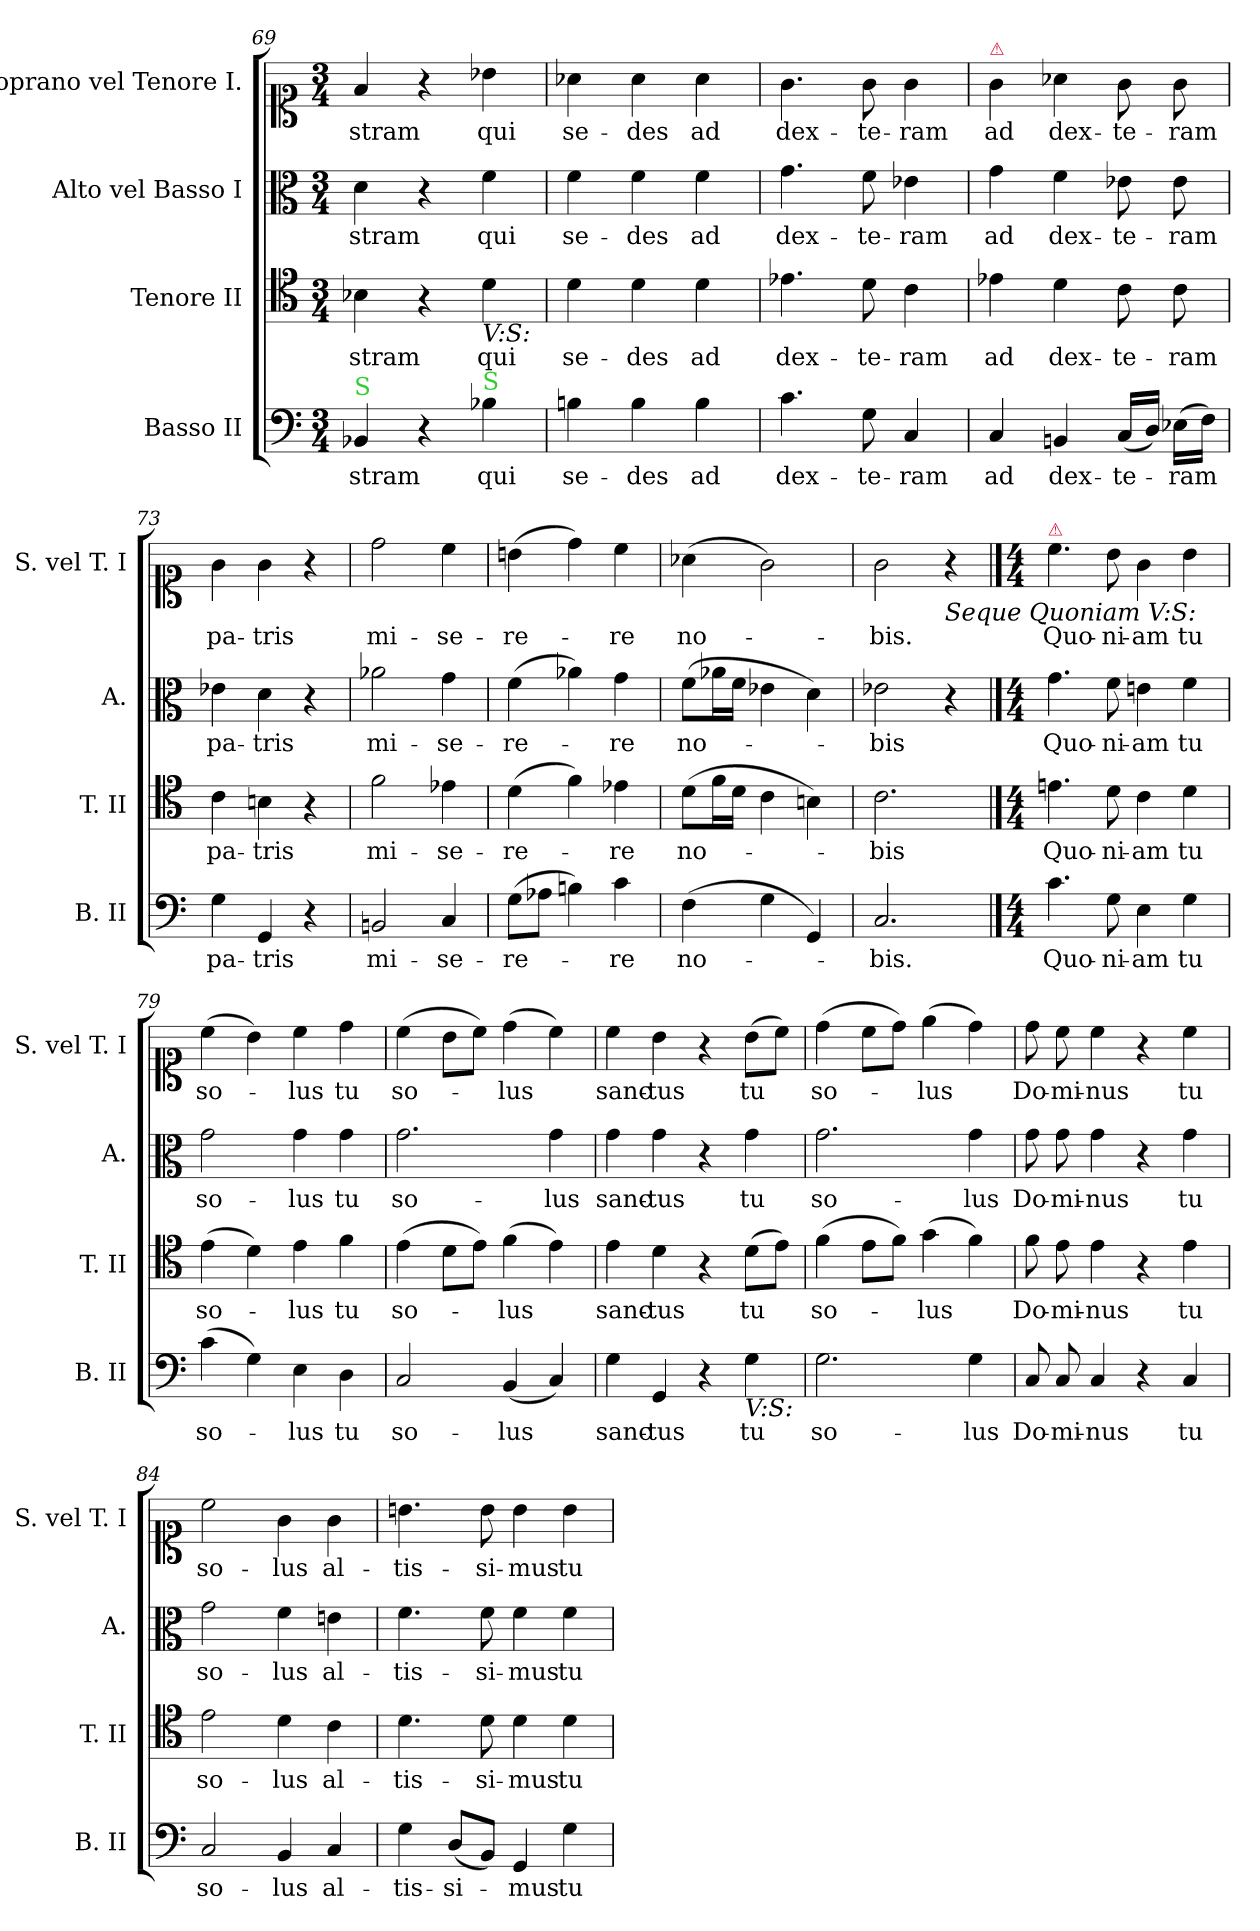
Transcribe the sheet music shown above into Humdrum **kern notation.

**kern	**text	**kern	**text	**kern	**text	**kern	**text
*part4	*part4	*part3	*part3	*part2	*part2	*part1	*part1
*staff4	*staff4	*staff3	*staff3	*staff2	*staff2	*staff1	*staff1
*I"Basso II	*	*I"Tenore II	*	*I"Alto vel Basso I	*	*I"Soprano vel Tenore I.	*
*I'B. II	*	*I'T. II	*	*I'A.	*	*I'S. vel T. I	*
*clefF4	*	*clefC4	*	*clefC3	*	*clefC1	*
*k[]	*	*k[]	*	*k[]	*	*k[]	*
*C:	*	*C:	*	*C:	*	*C:	*
*M3/4	*	*M3/4	*	*M3/4	*	*M3/4	*
=69	=69	=69	=69	=69	=69	=69	=69
!LO:TX:a:color=limegreen:t=S	!	!	!	!	!	!	!
4BB-X/	-stram	4B-X\	-stram	4d\	-stram	4f/	-stram
4r	.	4r	.	4r	.	4r	.
!	!	!LO:TX:b:i:t=V&colon;S&colon;	!	!	!	!	!
!LO:TX:a:color=limegreen:t=S	!	!	!	!	!	!	!
4B-X\	qui	4d\	qui	4f\	qui	4b-X\	qui
=70	=70	=70	=70	=70	=70	=70	=70
4Bn\	se-	4d\	se-	4f\	se-	4a-X\	se-
4B\	-des	4d\	-des	4f\	-des	4a-\	-des
4B\	ad	4d\	ad	4f\	ad	4a-\	ad
=71	=71	=71	=71	=71	=71	=71	=71
4.c\	dex-	4.e-X\	dex-	4.g\	dex-	4.g\	dex-
8G\	-te-	8d\	-te-	8f\	-te-	8g\	-te-
4C/	-ram	4c\	-ram	4e-X\	-ram	4g\	-ram
=72	=72	=72	=72	=72	=72	=72	=72
!	!	!	!	!	!	!LO:TX:a:color=crimson:t=⚠	!
4C/	ad	4e-X\	ad	4g\	ad	4g\	ad
4BBn/	dex-	4d\	dex-	4f\	dex-	4a-X\	dex-
(16C/LL	-te-	8c\	-te-	8e-X\	-te-	8g\	-te-
16D/JJ)	.	.	.	.	.	.	.
(16E-X\LL	-ram	8c\	-ram	8e-\	-ram	8g\	-ram
16F\JJ)	.	.	.	.	.	.	.
=73	=73	=73	=73	=73	=73	=73	=73
4G\	pa-	4c\	pa-	4e-X\	pa-	4g\	pa-
4GG/	-tris	4Bn\	-tris	4d\	-tris	4g\	-tris
4r	.	4r	.	4r	.	4r	.
=74	=74	=74	=74	=74	=74	=74	=74
2BBn/	mi-	2f\	mi-	2a-X\	mi-	2dd\	mi-
4C/	-se-	4e-X\	-se-	4g\	-se-	4cc\	-se-
=75	=75	=75	=75	=75	=75	=75	=75
(8G\L	-re-	(4d\	-re-	(4f\	-re-	(4bn\	-re-
8A-X\J	.	.	.	.	.	.	.
4Bn\)	.	4f\)	.	4a-X\)	.	4dd\)	.
4c\	-re	4e-X\	-re	4g\	-re	4cc\	-re
=76	=76	=76	=76	=76	=76	=76	=76
(4F\	no-	(8d\L	no-	(8f\L	no-	(4a-X\	no-
.	.	16f\L	.	16a-X\L	.	.	.
.	.	16d\JJ	.	16f\JJ	.	.	.
4G\	.	4c\	.	4e-X\	.	2g\)	.
4GG/)	.	4Bn\)	.	4d\)	.	.	.
=77	=77	=77	=77	=77	=77	=77	=77
2.C/	-bis.	2.c\	-bis	2e-X\	-bis	2g\	-bis.
!	!	!	!	!	!	!LO:TX:b:i:t=Seque Quoniam V&colon;S&colon;	!
.	.	.	.	4r	.	4r	.
==78	==78	==78	==78	==78	==78	==78	==78
*	*	*	*	*k[]	*	*	*
*M4/4	*	*M4/4	*	*M4/4	*	*M4/4	*
!	!	!	!	!	!	!LO:TX:a:color=crimson:t=⚠	!
4.c\	Quo-	4.en\	Quo-	4.g\	Quo-	4.cc\	Quo-
8G\	-ni-	8d\	-ni-	8f\	-ni-	8b\	-ni-
4E\	-am	4c\	-am	4en\	-am	4g\	-am
4G\	tu	4d\	tu	4f\	tu	4b\	tu
=79	=79	=79	=79	=79	=79	=79	=79
(4c\	so-	(4e\	so-	2g\	so-	(4cc\	so-
4G\)	.	4d\)	.	.	.	4b\)	.
4E\	-lus	4e\	-lus	4g\	-lus	4cc\	-lus
4D\	tu	4f\	tu	4g\	tu	4dd\	tu
=80	=80	=80	=80	=80	=80	=80	=80
2C/	so-	(4e\	so-	2.g\	so-	(4cc\	so-
.	.	8d\L	.	.	.	8b\L	.
.	.	8e\J)	.	.	.	8cc\J)	.
(4BB/	-lus	(4f\	-lus	.	.	(4dd\	-lus
4C/)	.	4e\)	.	4g\	-lus	4cc\)	.
=81	=81	=81	=81	=81	=81	=81	=81
4G\	sanc-	4e\	sanc-	4g\	sanc-	4cc\	sanc-
4GG/	-tus	4d\	-tus	4g\	-tus	4b\	-tus
4r	.	4r	.	4r	.	4r	.
!LO:TX:b:i:t=V&colon;S&colon;	!	!	!	!	!	!	!
4G\	tu	(8d\L	tu	4g\	tu	(8b\L	tu
.	.	8e\J)	.	.	.	8cc\J)	.
=82	=82	=82	=82	=82	=82	=82	=82
2.G\	so-	(4f\	so-	2.g\	so-	(4dd\	so-
.	.	8e\L	.	.	.	8cc\L	.
.	.	8f\J)	.	.	.	8dd\J)	.
.	.	(4g\	-lus	.	.	(4ee\	-lus
4G\	-lus	4f\)	.	4g\	-lus	4dd\)	.
=83	=83	=83	=83	=83	=83	=83	=83
8C/	Do-	8f\	Do-	8g\	Do-	8dd\	Do-
8C/	-mi-	8e\	-mi-	8g\	-mi-	8cc\	-mi-
4C/	-nus	4e\	-nus	4g\	-nus	4cc\	-nus
4r	.	4r	.	4r	.	4r	.
4C/	tu	4e\	tu	4g\	tu	4cc\	tu
=84	=84	=84	=84	=84	=84	=84	=84
2C/	so-	2e\	so-	2g\	so-	2cc\	so-
4BB/	-lus	4d\	-lus	4f\	-lus	4g\	-lus
4C/	al-	4c\	al-	4en\	al-	4g\	al-
=85	=85	=85	=85	=85	=85	=85	=85
4G\	-tis-	4.d\	-tis-	4.f\	-tis-	4.bn\	-tis-
(8D/L	-si-	.	.	.	.	.	.
8BB/J)	.	8d\	-si-	8f\	-si-	8b\	-si-
4GG/	-mus	4d\	-mus	4f\	-mus	4b\	-mus
4G\	tu	4d\	tu	4f\	tu	4b\	tu
=	=	=	=	=	=	=	=
*-	*-	*-	*-	*-	*-	*-	*-
